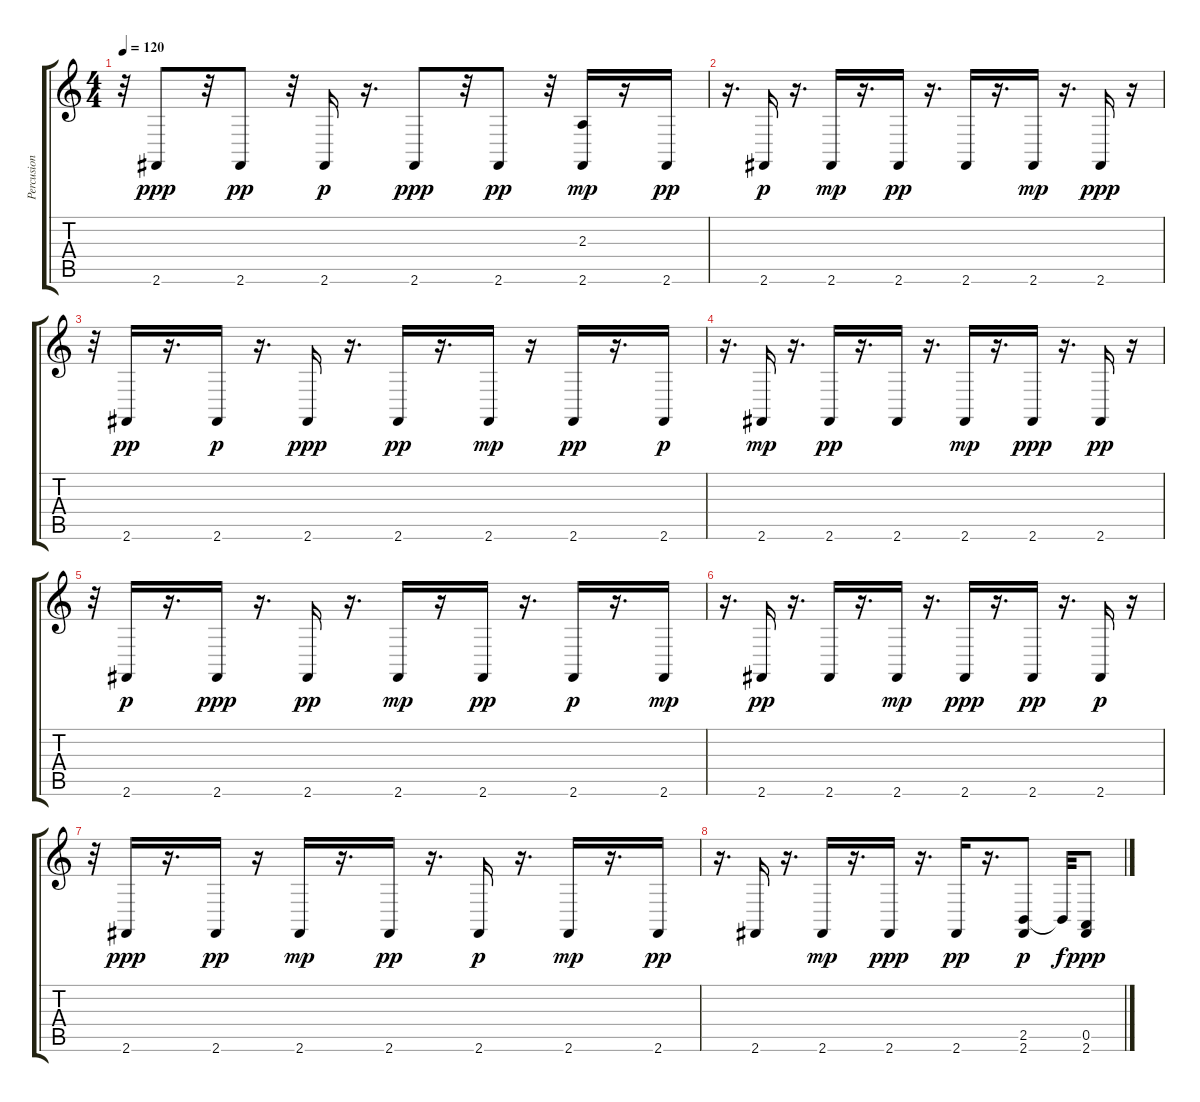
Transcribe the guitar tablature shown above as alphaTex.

\track ("Percusion" "Percusion") {instrument woodblock}
\staff {score tabs}
\tuning (E4 B3 G3 D3 A2 E2) {hide}
\ts (4 4)
\tempo 120
\clef g2
\ks c
r.32{dy mp} 2.6.8{dy ppp} r.32 2.6.8{dy pp} r.32 2.6.16{dy p} r.16{d} 2.6.8{dy ppp} r.32 2.6.8{dy pp} r.32 (2.3 2.6).16{dy mp} r.16 2.6.16{dy pp} |
r.16{d} 2.6.16{dy p} r.16{d} 2.6.16{dy mp} r.16{d} 2.6.16{dy pp} r.16{d} 2.6.16 r.16{d} 2.6.16{dy mp} r.16{d} 2.6.16{dy ppp} r.16 |
r.32 2.6.16{dy pp} r.16{d} 2.6.16{dy p} r.16{d} 2.6.16{dy ppp} r.16{d} 2.6.16{dy pp} r.16{d} 2.6.16{dy mp} r.16 2.6.16{dy pp} r.16{d} 2.6.16{dy p} |
r.16{d} 2.6.16{dy mp} r.16{d} 2.6.16{dy pp} r.16{d} 2.6.16 r.16{d} 2.6.16{dy mp} r.16{d} 2.6.16{dy ppp} r.16{d} 2.6.16{dy pp} r.16 |
r.32 2.6.16{dy p} r.16{d} 2.6.16{dy ppp} r.16{d} 2.6.16{dy pp} r.16{d} 2.6.16{dy mp} r.16 2.6.16{dy pp} r.16{d} 2.6.16{dy p} r.16{d} 2.6.16{dy mp} |
r.16{d} 2.6.16{dy pp} r.16{d} 2.6.16 r.16{d} 2.6.16{dy mp} r.16{d} 2.6.16{dy ppp} r.16{d} 2.6.16{dy pp} r.16{d} 2.6.16{dy p} r.16 |
r.32 2.6.16{dy ppp} r.16{d} 2.6.16{dy pp} r.16 2.6.16{dy mp} r.16{d} 2.6.16{dy pp} r.16{d} 2.6.16{dy p} r.16{d} 2.6.16{dy mp} r.16{d} 2.6.16{dy pp} |
r.16{d} 2.6.16 r.16{d} 2.6.16{dy mp} r.16{d} 2.6.16{dy ppp} r.16{d} 2.6.16{dy pp} r.16{d} (2.5 2.6).8{dy p} 2.5{t}.32{dy f} (0.5 2.6).8{dy ppp}
